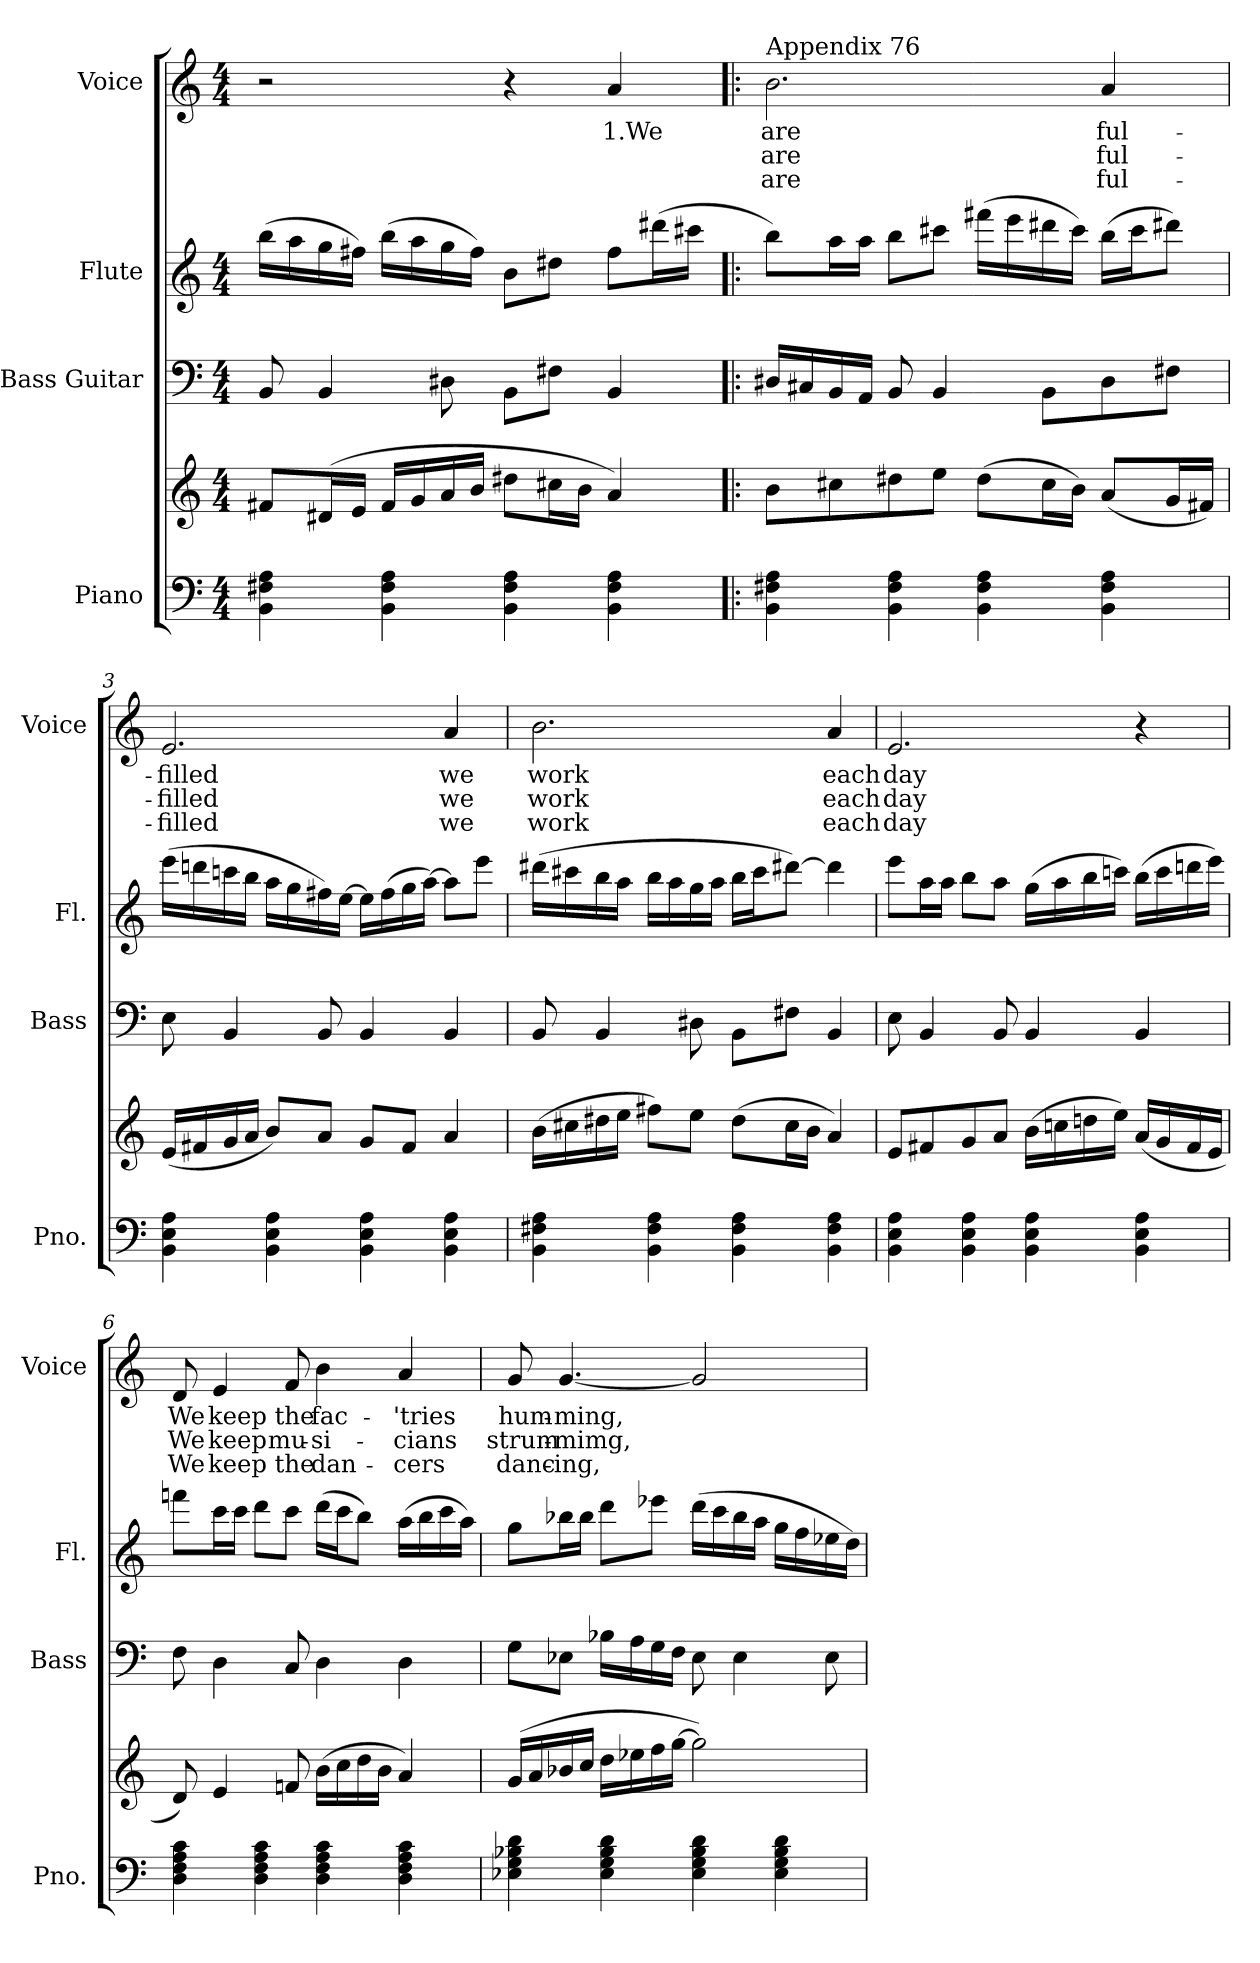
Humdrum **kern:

**kern	**kern	**kern	**kern	**kern	**text	**text	**text
*part4	*part4	*part3	*part2	*part1	*part1	*part1	*part1
*staff5	*staff4	*staff3	*staff2	*staff1	*staff1	*staff1	*staff1
*I"Piano	*	*I"Bass Guitar	*I"Flute	*I"Voice	*	*	*
*I'Pno.	*	*I'Bass	*I'Fl.	*I'Voice	*	*	*
!!LO:PB:g=z
*clefF4	*clefG2	*clefF4	*clefG2	*clefG2	*	*	*
*	*	*ITrd7c12	*	*	*	*	*
*k[]	*k[]	*k[]	*k[]	*k[]	*	*	*
*C:	*C:	*C:	*C:	*C:	*	*	*
*M4/4	*M4/4	*M4/4	*M4/4	*M4/4	*	*	*
*MM104	*MM104	*MM104	*MM104	*MM104	*	*	*
=1	=1	=1	=1	=1	=1	=1	=1
4BBi\ 4F#Xi 4Ai	8f#Xi/L	8BBBi/	(16bbi\LL	2r	.	.	.
.	.	.	16aai\	.	.	.	.
.	(16d#Xi/L	4BBBi/	16ggi\	.	.	.	.
.	16ei/JJ	.	16ff#Xi\JJ)	.	.	.	.
4BBi\ 4F#i 4Ai	16f#i/LL	.	(16bbi\LL	.	.	.	.
.	16gi/	.	16aai\	.	.	.	.
.	16ai/	8DD#Xi\	16ggi\	.	.	.	.
.	16bi/JJ	.	16ff#i\JJ)	.	.	.	.
4BBi\ 4F#i 4Ai	8dd#Xi\L	8BBBi\L	8bi\L	4r	.	.	.
.	16cc#Xi\L	8FF#Xi\J	8dd#Xi\J	.	.	.	.
.	16bi\JJ	.	.	.	.	.	.
!	!	!	!	!	!LO:LY:b:color=#000000	!	!
4BBi\ 4F#i 4Ai	4ai/)	4BBBi/	8ff#i\L	4ai/	1.We	.	.
.	.	.	(16ddd#Xi\L	.	.	.	.
.	.	.	16ccc#Xi\JJ	.	.	.	.
=2!|:	=2!|:	=2!|:	=2!|:	=2!|:	=2!|:	=2!|:	=2!|:
!	!	!	!	!LO:TX:a:t=Appendix 76	!	!	!
!	!	!	!	!	!LO:LY:b:color=#000000	!LO:LY:b:color=#000000	!LO:LY:b:color=#000000
4BBi\ 4F#Xi 4Ai	8bi\L	16DD#Xi/LL	8bbi\L)	2.bi\	are	are	are
.	.	16CC#Xi/	.	.	.	.	.
.	8cc#Xi\	16BBBi/	16aai\L	.	.	.	.
.	.	16AAAi/JJ	16aai\JJ	.	.	.	.
4BBi\ 4F#i 4Ai	8dd#Xi\	8BBBi/	8bbi\L	.	.	.	.
.	8eei\J	4BBBi/	8ccc#Xi\J	.	.	.	.
4BBi\ 4F#i 4Ai	(8dd#i\L	.	(16fff#Xi\LL	.	.	.	.
.	.	.	16eeei\	.	.	.	.
.	16cc#i\L	8BBBi\L	16ddd#Xi\	.	.	.	.
.	16bi\JJ)	.	16ccc#i\JJ)	.	.	.	.
!	!	!	!	!	!LO:LY:b:color=#000000	!LO:LY:b:color=#000000	!LO:LY:b:color=#000000
4BBi\ 4F#i 4Ai	(8ai/L	8DD#i\	(16bbi\LL	4ai/	ful-	ful-	ful-
.	.	.	16ccc#i\J	.	.	.	.
.	16gi/L	8FF#Xi\J	8ddd#Xi\J)	.	.	.	.
.	16f#Xi/JJ)	.	.	.	.	.	.
=3	=3	=3	=3	=3	=3	=3	=3
!	!	!	!	!	!LO:LY:b:color=#000000	!LO:LY:b:color=#000000	!LO:LY:b:color=#000000
4BBi\ 4Ei 4Ai	(16ei/LL	8EEi\	(16eeei\LL	2.ei/	-filled	-filled	-filled
.	16f#Xi/	.	16dddni\	.	.	.	.
.	16gi/	4BBBi/	16cccni\	.	.	.	.
.	16ai/JJ	.	16bbi\JJ	.	.	.	.
4BBi\ 4Ei 4Ai	8bi/L)	.	16aai\LL	.	.	.	.
.	.	.	16ggi\	.	.	.	.
.	8ai/J	8BBBi/	16ff#Xi\)	.	.	.	.
.	.	.	[16eei\JJ	.	.	.	.
4BBi\ 4Ei 4Ai	8gi/L	4BBBi/	16eei\LL]	.	.	.	.
.	.	.	(16ff#i\	.	.	.	.
.	8f#i/J	.	16ggi\	.	.	.	.
.	.	.	[16aai\JJ)	.	.	.	.
!	!	!	!	!	!LO:LY:b:color=#000000	!LO:LY:b:color=#000000	!LO:LY:b:color=#000000
4BBi\ 4Ei 4Ai	4ai/	4BBBi/	8aai\L]	4ai/	we	we	we
.	.	.	8eeei\J	.	.	.	.
!!LO:LB:g=z
=4	=4	=4	=4	=4	=4	=4	=4
!	!	!	!	!	!LO:LY:b:color=#000000	!LO:LY:b:color=#000000	!LO:LY:b:color=#000000
4BBi\ 4F#Xi 4Ai	(16bi\LL	8BBBi/	(16ddd#Xi\LL	2.bi\	work	work	work
.	16cc#Xi\	.	16ccc#Xi\	.	.	.	.
.	16dd#Xi\	4BBBi/	16bbi\	.	.	.	.
.	16eei\JJ	.	16aai\JJ	.	.	.	.
4BBi\ 4F#i 4Ai	8ff#Xi\L)	.	16bbi\LL	.	.	.	.
.	.	.	16aai\	.	.	.	.
.	8eei\J	8DD#Xi\	16ggi\	.	.	.	.
.	.	.	16aai\JJ	.	.	.	.
4BBi\ 4F#i 4Ai	(8dd#i\L	8BBBi\L	16bbi\LL	.	.	.	.
.	.	.	16ccc#i\J	.	.	.	.
.	16cc#i\L	8FF#Xi\J	[8ddd#Xi\J)	.	.	.	.
.	16bi\JJ	.	.	.	.	.	.
!	!	!	!	!	!LO:LY:b:color=#000000	!LO:LY:b:color=#000000	!LO:LY:b:color=#000000
4BBi\ 4F#i 4Ai	4ai/)	4BBBi/	4ddd#i\]	4ai/	each	each	each
=5	=5	=5	=5	=5	=5	=5	=5
!	!	!	!	!	!LO:LY:b:color=#000000	!LO:LY:b:color=#000000	!LO:LY:b:color=#000000
4BBi\ 4Ei 4Ai	8ei/L	8EEi\	8eeei\L	2.ei/	day	day	day
.	8f#Xi/	4BBBi/	16aai\L	.	.	.	.
.	.	.	16aai\JJ	.	.	.	.
4BBi\ 4Ei 4Ai	8gi/	.	8bbi\L	.	.	.	.
.	8ai/J	8BBBi/	8aai\J	.	.	.	.
4BBi\ 4Ei 4Ai	(16bi\LL	4BBBi/	(16ggi\LL	.	.	.	.
.	16ccni\	.	16aai\	.	.	.	.
.	16ddni\	.	16bbi\	.	.	.	.
.	16eei\JJ)	.	16cccni\JJ)	.	.	.	.
4BBi\ 4Ei 4Ai	(16ai/LL	4BBBi/	(16bbi\LL	4r	.	.	.
.	16gi/	.	16ccci\	.	.	.	.
.	16f#i/	.	16dddni\	.	.	.	.
.	16ei/JJ	.	16eeei\JJ)	.	.	.	.
=6	=6	=6	=6	=6	=6	=6	=6
!	!	!	!	!	!LO:LY:b:color=#000000	!LO:LY:b:color=#000000	!LO:LY:b:color=#000000
4Di\ 4Fi 4Ai 4ci	8di/)	8FFi\	8fffni\L	8di/	We	We	We
!	!	!	!	!	!LO:LY:b:color=#000000	!LO:LY:b:color=#000000	!LO:LY:b:color=#000000
.	4ei/	4DDi\	16ccci\L	4ei/	keep	keep	keep
.	.	.	16ccci\JJ	.	.	.	.
4Di\ 4Fi 4Ai 4ci	.	.	8dddi\L	.	.	.	.
!	!	!	!	!	!LO:LY:b:color=#000000	!LO:LY:b:color=#000000	!LO:LY:b:color=#000000
.	8fni/	8CCi/	8ccci\J	8fi/	the	mu-	the
!	!	!	!	!	!LO:LY:b:color=#000000	!LO:LY:b:color=#000000	!LO:LY:b:color=#000000
4Di\ 4Fi 4Ai 4ci	(16bi\LL	4DDi\	(16dddi\LL	4bi\	fac-	-si-	dan-
.	16cci\	.	16ccci\J	.	.	.	.
.	16ddi\	.	8bbi\J)	.	.	.	.
.	16bi\JJ	.	.	.	.	.	.
!	!	!	!	!	!LO:LY:b:color=#000000	!LO:LY:b:color=#000000	!LO:LY:b:color=#000000
4Di\ 4Fi 4Ai 4ci	4ai/)	4DDi\	(16aai\LL	4ai/	-'tries	-cians	-cers
.	.	.	16bbi\	.	.	.	.
.	.	.	16ccci\	.	.	.	.
.	.	.	16aai\JJ)	.	.	.	.
!!LO:LB:g=z
=7	=7	=7	=7	=7	=7	=7	=7
!	!	!	!	!	!LO:LY:b:color=#000000	!LO:LY:b:color=#000000	!LO:LY:b:color=#000000
4E-Xi\ 4Gi 4B-Xi 4di	(16gi/LL	8GGi\L	8ggi\L	8gi/	hum-	strum-	danc-
.	16ai/	.	.	.	.	.	.
!	!	!	!	!	!LO:LY:b:color=#000000	!LO:LY:b:color=#000000	!LO:LY:b:color=#000000
.	16b-Xi/	8EE-Xi\J	16bb-Xi\L	[4.gi/	-ming,	-mimg,	-ing,
.	16cci/JJ	.	16bb-i\JJ	.	.	.	.
4E-i\ 4Gi 4B-i 4di	16ddi\LL	16BB-Xi\LL	8dddi\L	.	.	.	.
.	16ee-Xi\	16AAi\	.	.	.	.	.
.	16ffi\	16GGi\	8eee-Xi\J	.	.	.	.
.	[16ggi\JJ	16FFi\JJ	.	.	.	.	.
4E-i\ 4Gi 4B-i 4di	2ggi\])	8EE-i\	(16dddi\LL	2gi/]	.	.	.
.	.	.	16ccci\	.	.	.	.
.	.	4EE-i\	16bb-i\	.	.	.	.
.	.	.	16aai\JJ	.	.	.	.
4E-i\ 4Gi 4B-i 4di	.	.	16ggi\LL	.	.	.	.
.	.	.	16ffi\	.	.	.	.
.	.	8EE-i\	16ee-Xi\	.	.	.	.
.	.	.	16ddi\JJ)	.	.	.	.
=	=	=	=	=	=	=	=
*-	*-	*-	*-	*-	*-	*-	*-
